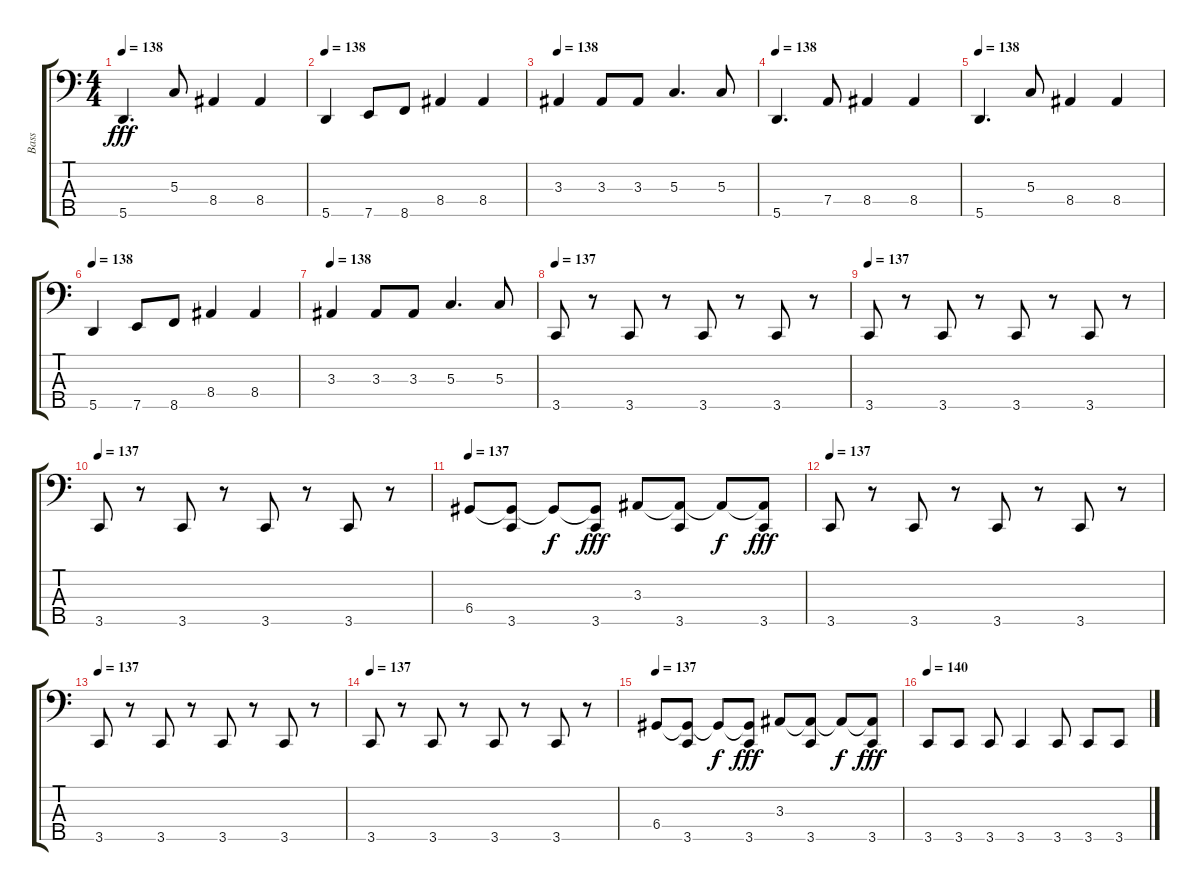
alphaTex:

\track ("Bass" "Bass") {instrument electricbassfinger}
\staff {score tabs}
\tuning (F2 C2 G1 D1 A0) {hide}
\ts (4 4)
\tempo 138
\clef f4
\ks c
5.5.4{d dy fff} 5.3.8 8.4.4 8.4.4 |
\tempo 138
5.5.4 7.5.8 8.5.8 8.4.4 8.4.4 |
\tempo 138
3.3.4 3.3.8 3.3.8 5.3.4{d} 5.3.8 |
\tempo 138
5.5.4{d} 7.4.8 8.4.4 8.4.4 |
\tempo 138
5.5.4{d} 5.3.8 8.4.4 8.4.4 |
\tempo 138
5.5.4 7.5.8 8.5.8 8.4.4 8.4.4 |
\tempo 138
3.3.4 3.3.8 3.3.8 5.3.4{d} 5.3.8 |
\tempo 137
3.5.8 r.8 3.5.8 r.8 3.5.8 r.8 3.5.8 r.8 |
\tempo 137
3.5.8 r.8 3.5.8 r.8 3.5.8 r.8 3.5.8 r.8 |
\tempo 137
3.5.8 r.8 3.5.8 r.8 3.5.8 r.8 3.5.8 r.8 |
\tempo 137
6.4.8 (6.4{t} 3.5).8 6.4{t}.8{dy f} (6.4{t} 3.5).8{dy fff} 3.3.8 (3.3{t} 3.5).8 3.3{t}.8{dy f} (3.3{t} 3.5).8{dy fff} |
\tempo 137
3.5.8 r.8 3.5.8 r.8 3.5.8 r.8 3.5.8 r.8 |
\tempo 137
3.5.8 r.8 3.5.8 r.8 3.5.8 r.8 3.5.8 r.8 |
\tempo 137
3.5.8 r.8 3.5.8 r.8 3.5.8 r.8 3.5.8 r.8 |
\tempo 137
6.4.8 (6.4{t} 3.5).8 6.4{t}.8{dy f} (6.4{t} 3.5).8{dy fff} 3.3.8 (3.3{t} 3.5).8 3.3{t}.8{dy f} (3.3{t} 3.5).8{dy fff} |
\tempo 140
3.5.8 3.5.8 3.5.8 3.5.4 3.5.8 3.5.8 3.5.8
